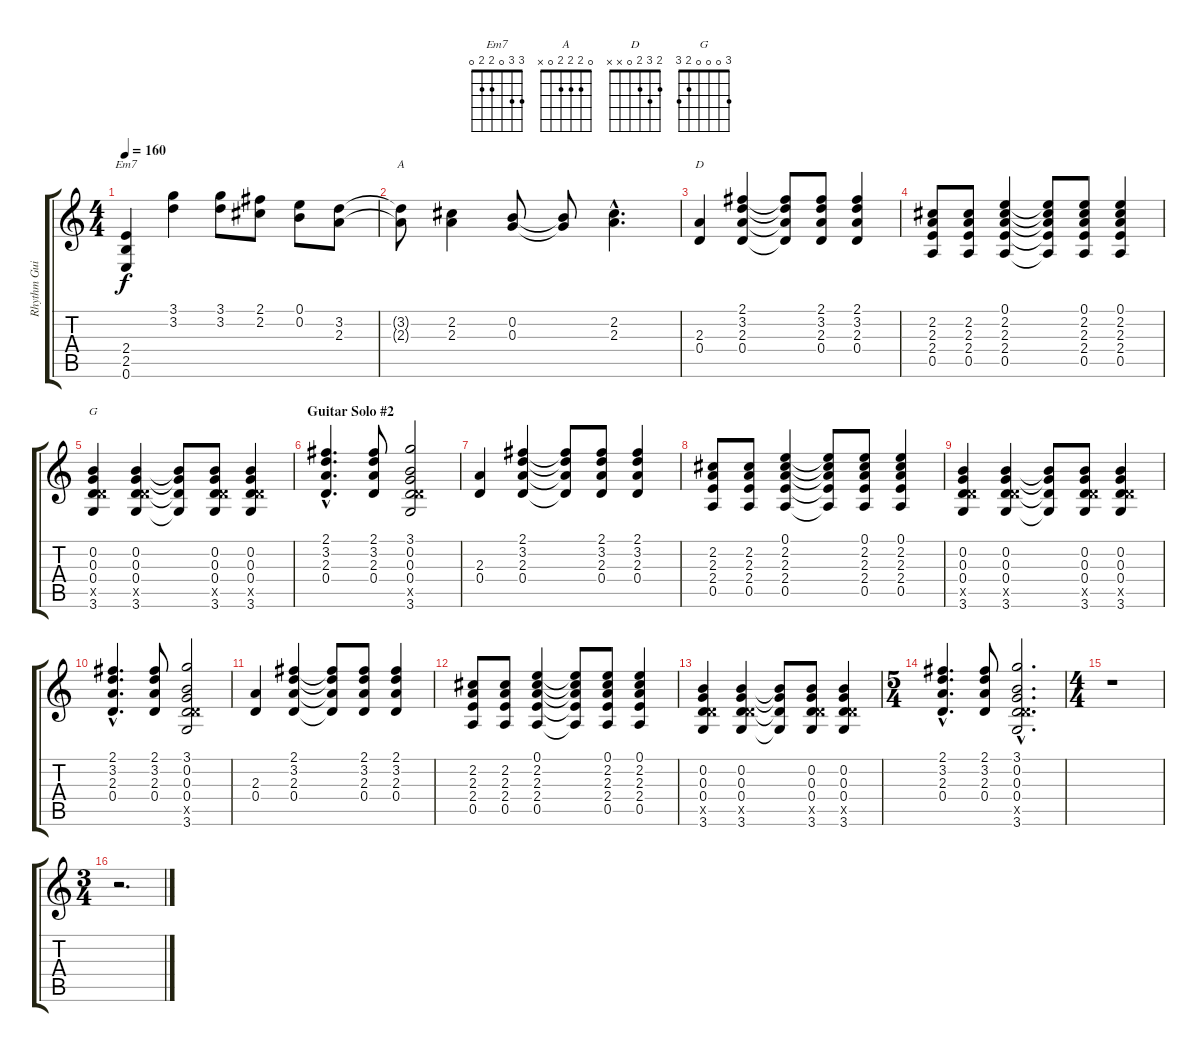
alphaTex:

\track ("Rhythm Guitar" "Rhythm Gui") {instrument electricguitarclean}
\staff {score tabs}
\tuning (E4 B3 G3 D3 A2 E2) {hide}
\chord ("Em7" 3 3 0 2 2 0)
\chord ("A" 0 2 2 2 0 x)
\chord ("D" 2 3 2 0 x x)
\chord ("G" 3 0 0 0 2 3)
\ts (4 4)
\tempo 160
\clef g2
\ks c
(2.4 2.5 0.6).4{ch "Em7" dy f} (3.1 3.2).4 (3.1 3.2).8 (2.1 2.2).8 (0.1 0.2).8 (3.2 2.3).8 |
(3.2{t} 2.3{t}).8{ch "A"} (2.2 2.3).4 (0.2 0.3).8 (0.2{t} 0.3{t}).8 (2.2{hac} 2.3{hac}).4{d} |
(2.3 0.4).4{ch "D"} (2.1 3.2 2.3 0.4).4 (2.1{t} 3.2{t} 2.3{t} 0.4{t}).8 (2.1 3.2 2.3 0.4).8 (2.1 3.2 2.3 0.4).4 |
(2.2 2.3 2.4 0.5).8 (2.2 2.3 2.4 0.5).8 (0.1 2.2 2.3 2.4 0.5).4 (0.1{t} 2.2{t} 2.3{t} 2.4{t} 0.5{t}).8 (0.1 2.2 2.3 2.4 0.5).8 (0.1 2.2 2.3 2.4 0.5).4 |
(0.2 0.3 0.4 5.5{x} 3.6).4{ch "G"} (0.2 0.3 0.4 5.5{x} 3.6).4 (0.2{t} 0.3{t} 0.4{t} 3.6{t}).8 (0.2 0.3 0.4 5.5{x} 3.6).8 (0.2 0.3 0.4 5.5{x} 3.6).4 |
\section ("" "Guitar Solo #2")
(2.1{hac} 3.2{hac} 2.3{hac} 0.4{hac}).4{d} (2.1 3.2 2.3 0.4).8 (3.1 0.2 0.3 0.4 5.5{x} 3.6).2 |
(2.3 0.4).4 (2.1 3.2 2.3 0.4).4 (2.1{t} 3.2{t} 2.3{t} 0.4{t}).8 (2.1 3.2 2.3 0.4).8 (2.1 3.2 2.3 0.4).4 |
(2.2 2.3 2.4 0.5).8 (2.2 2.3 2.4 0.5).8 (0.1 2.2 2.3 2.4 0.5).4 (0.1{t} 2.2{t} 2.3{t} 2.4{t} 0.5{t}).8 (0.1 2.2 2.3 2.4 0.5).8 (0.1 2.2 2.3 2.4 0.5).4 |
(0.2 0.3 0.4 5.5{x} 3.6).4 (0.2 0.3 0.4 5.5{x} 3.6).4 (0.2{t} 0.3{t} 0.4{t} 3.6{t}).8 (0.2 0.3 0.4 5.5{x} 3.6).8 (0.2 0.3 0.4 5.5{x} 3.6).4 |
(2.1{hac} 3.2{hac} 2.3{hac} 0.4{hac}).4{d} (2.1 3.2 2.3 0.4).8 (3.1 0.2 0.3 0.4 5.5{x} 3.6).2 |
(2.3 0.4).4 (2.1 3.2 2.3 0.4).4 (2.1{t} 3.2{t} 2.3{t} 0.4{t}).8 (2.1 3.2 2.3 0.4).8 (2.1 3.2 2.3 0.4).4 |
(2.2 2.3 2.4 0.5).8 (2.2 2.3 2.4 0.5).8 (0.1 2.2 2.3 2.4 0.5).4 (0.1{t} 2.2{t} 2.3{t} 2.4{t} 0.5{t}).8 (0.1 2.2 2.3 2.4 0.5).8 (0.1 2.2 2.3 2.4 0.5).4 |
(0.2 0.3 0.4 5.5{x} 3.6).4 (0.2 0.3 0.4 5.5{x} 3.6).4 (0.2{t} 0.3{t} 0.4{t} 3.6{t}).8 (0.2 0.3 0.4 5.5{x} 3.6).8 (0.2 0.3 0.4 5.5{x} 3.6).4 |
\ts (5 4)
(2.1{hac} 3.2{hac} 2.3{hac} 0.4{hac}).4{d} (2.1 3.2 2.3 0.4).8 (3.1{hac} 0.2{hac} 0.3{hac} 0.4{hac} 5.5{hac x} 3.6{hac}).2{d} |
\ts (4 4)
r.1 |
\ts (3 4)
r.2{d}
